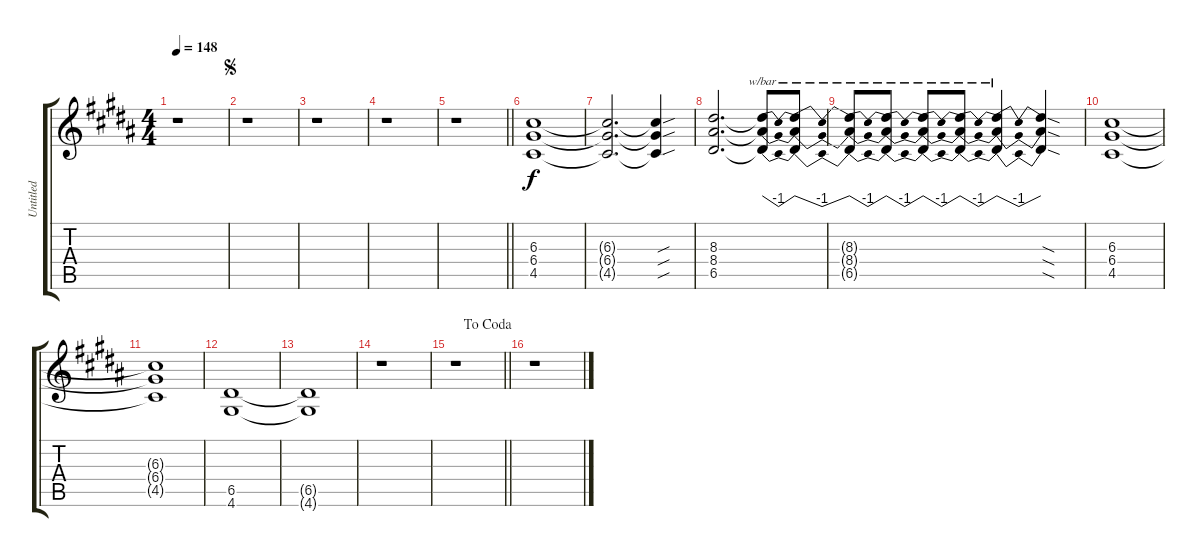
\track ("Untitled" "Untitled") {instrument distortionguitar}
\staff {score tabs}
\tuning (E4 B3 G3 D3 A2 E2) {hide}
\ts (4 4)
\tempo 148
\clef g2
\ks g#minor
r.1{dy f} |
\jump segno
\ks b
r.1 |
\ks g#minor
r.1 |
r.1 |
\barLineRight lightlight
r.1 |
\ks b
(6.3 6.4 4.5).1 |
\ks g#minor
(6.3{t} 6.4{t} 4.5{t}).2{d} (6.3{sou t} 6.4{sou t} 4.5{sou t}).4 |
(8.3 8.4 6.5).2{d} (8.3{t} 8.4{t} 6.5{t}).8{tbe (dip default 0 0 30 -4 60 0)} (8.3{t} 8.4{t} 6.5{t}).8{tbe (dip default 0 0 30 -4 60 0)} |
(8.3{t} 8.4{t} 6.5{t}).8{tbe (dip default 0 0 30 -4 60 0)} (8.3{t} 8.4{t} 6.5{t}).8{tbe (dip default 0 0 30 -4 60 0)} (8.3{t} 8.4{t} 6.5{t}).8{tbe (dip default 0 0 30 -4 60 0)} (8.3{t} 8.4{t} 6.5{t}).8{tbe (dip default 0 0 30 -4 60 0)} (8.3{t} 8.4{t} 6.5{t}).4{tbe (dip default 0 0 30 -4 60 0)} (8.3{sod t} 8.4{sod t} 6.5{sod t}).4 |
\ks b
(6.3 6.4 4.5).1 |
\ks g#minor
(6.3{t} 6.4{t} 4.5{t}).1 |
(6.5 4.6).1 |
(6.5{t} 4.6{t}).1 |
\ks b
r.1 |
\jump dacoda
\barLineRight lightlight
\ks g#minor
r.1 |
\ks b
r.1
